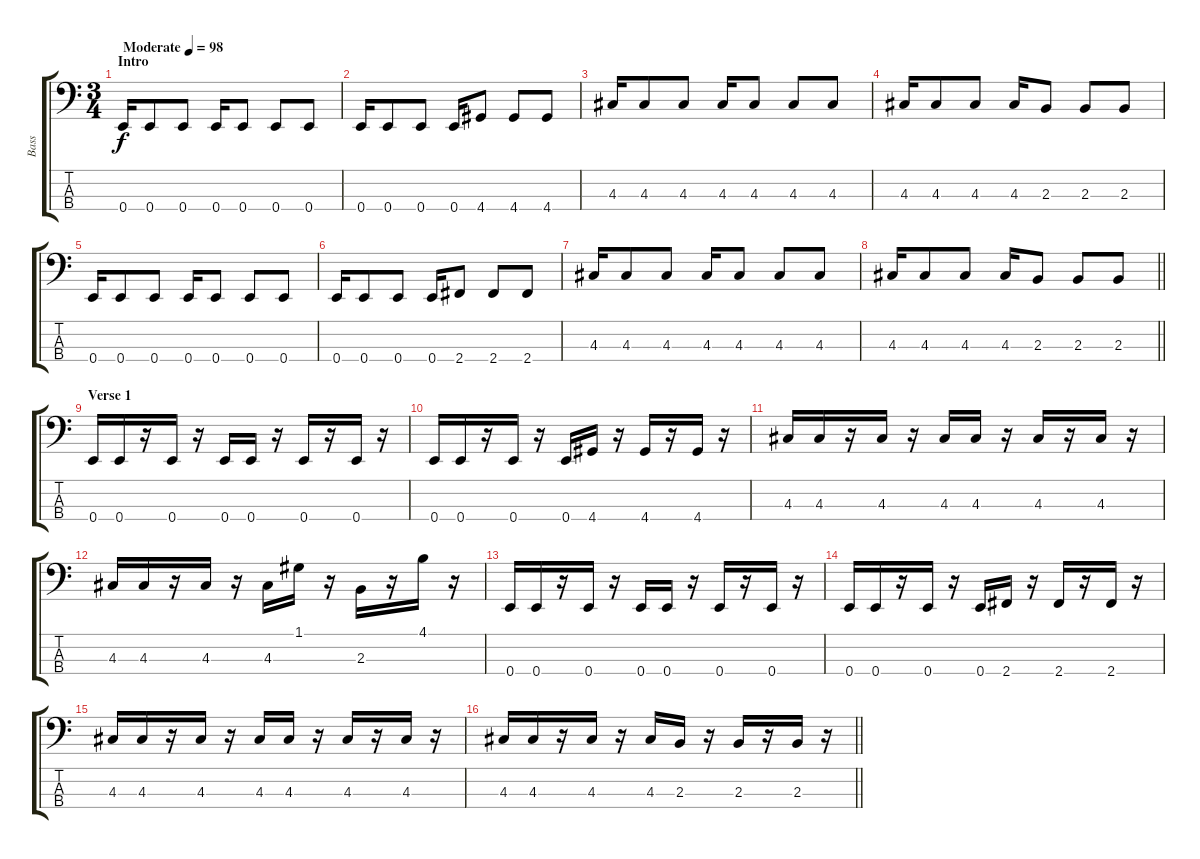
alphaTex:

\track ("Bass" "Bass") {instrument electricbasspick}
\staff {score tabs}
\tuning (G2 D2 A1 E1) {hide}
\ts (3 4)
\section ("" "Intro")
\tempo (98 "Moderate")
\clef f4
\ks c
0.4.16{dy f instrument electricbasspick} 0.4.8 0.4.8 0.4.16 0.4.8 0.4.8 0.4.8 |
0.4.16 0.4.8 0.4.8 0.4.16 4.4.8 4.4.8 4.4.8 |
4.3.16 4.3.8 4.3.8 4.3.16 4.3.8 4.3.8 4.3.8 |
4.3.16 4.3.8 4.3.8 4.3.16 2.3.8 2.3.8 2.3.8 |
0.4.16 0.4.8 0.4.8 0.4.16 0.4.8 0.4.8 0.4.8 |
0.4.16 0.4.8 0.4.8 0.4.16 2.4.8 2.4.8 2.4.8 |
4.3.16 4.3.8 4.3.8 4.3.16 4.3.8 4.3.8 4.3.8 |
\barLineRight lightlight
4.3.16 4.3.8 4.3.8 4.3.16 2.3.8 2.3.8 2.3.8 |
\section ("" "Verse 1")
0.4.16 0.4.16 r.16 0.4.16 r.16 0.4.16 0.4.16 r.16 0.4.16 r.16 0.4.16 r.16 |
0.4.16 0.4.16 r.16 0.4.16 r.16 0.4.16 4.4.16 r.16 4.4.16 r.16 4.4.16 r.16 |
4.3.16 4.3.16 r.16 4.3.16 r.16 4.3.16 4.3.16 r.16 4.3.16 r.16 4.3.16 r.16 |
4.3.16 4.3.16 r.16 4.3.16 r.16 4.3.16 1.1.16 r.16 2.3.16 r.16 4.1.16 r.16 |
0.4.16 0.4.16 r.16 0.4.16 r.16 0.4.16 0.4.16 r.16 0.4.16 r.16 0.4.16 r.16 |
0.4.16 0.4.16 r.16 0.4.16 r.16 0.4.16 2.4.16 r.16 2.4.16 r.16 2.4.16 r.16 |
4.3.16 4.3.16 r.16 4.3.16 r.16 4.3.16 4.3.16 r.16 4.3.16 r.16 4.3.16 r.16 |
\barLineRight lightlight
4.3.16 4.3.16 r.16 4.3.16 r.16 4.3.16 2.3.16 r.16 2.3.16 r.16 2.3.16 r.16
